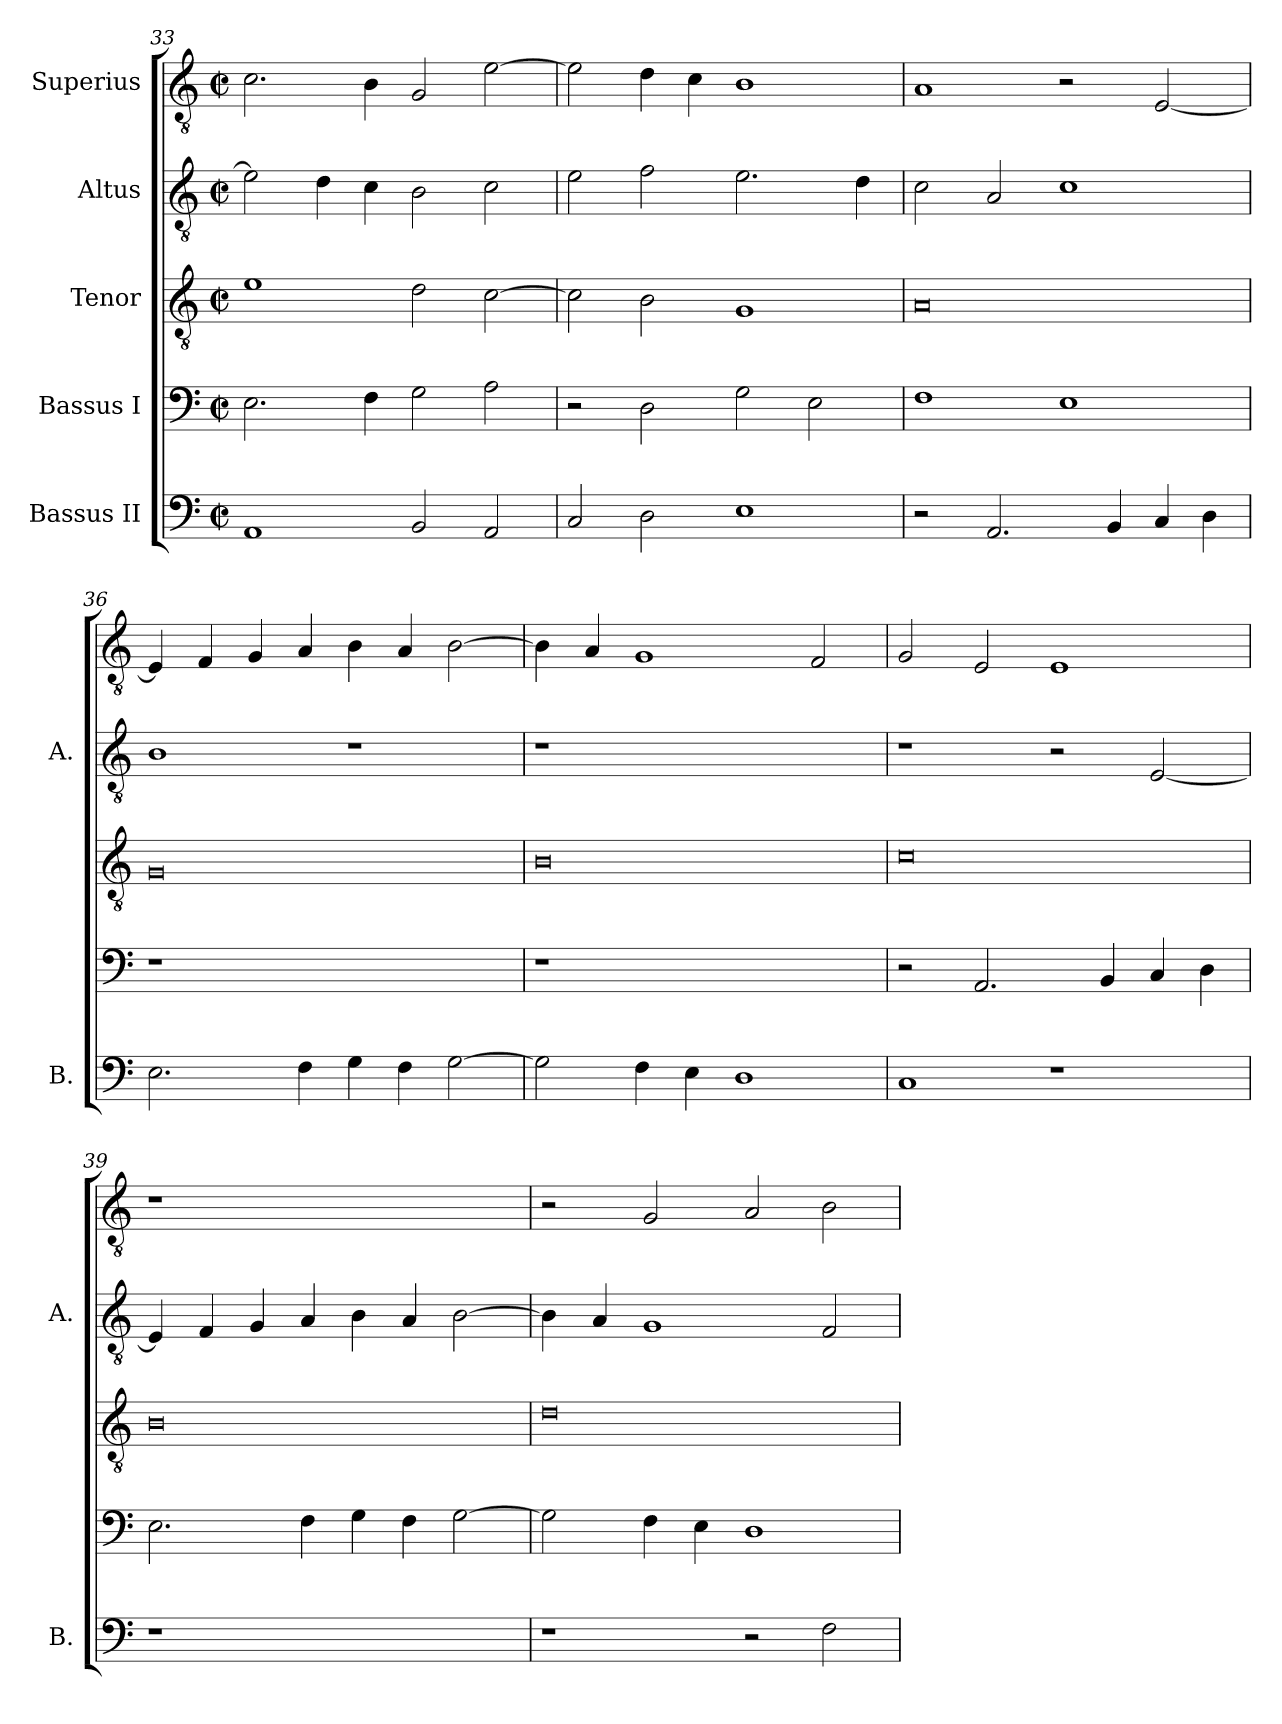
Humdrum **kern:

**kern	**kern	**kern	**kern	**kern
*part5	*part4	*part3	*part2	*part1
*staff5	*staff4	*staff3	*staff2	*staff1
*I"Bassus II	*I"Bassus I	*I"Tenor	*I"Altus	*I"Superius
*I'B.	*	*	*I'A.	*
*clefF4	*clefF4	*clefGv2	*clefGv2	*clefGv2
*	*	*ITrd7c12	*ITrd7c12	*ITrd7c12
*k[]	*k[]	*k[]	*k[]	*k[]
*C:	*C:	*C:	*C:	*C:
*M2/2	*M2/2	*M2/2	*M2/2	*M2/2
*met(c|)	*met(c|)	*met(c|)	*met(c|)	*met(c|)
=33	=33	=33	=33	=33
1AAi	2.Ei\	1Ei	2Ei\]	2.Ci\
.	.	.	4Di\	.
.	4Fi\	.	4Ci\	4BBi\
2BBi/	2Gi\	2Di\	2BBi\	2GGi/
2AAi/	2Ai\	[>2Ci\	2Ci\	[>2Ei\
!!LO:LB:g=z
=34	=34	=34	=34	=34
2Ci/	2r	2Ci\]	2Ei\	2Ei\]
2Di\	2Di\	2BBi\	2Fi\	4Di\
.	.	.	.	4Ci\
1Ei	2Gi\	1GGi	2.Ei\	1BBi
.	2Ei\	.	.	.
.	.	.	4Di\	.
=35	=35	=35	=35	=35
2r	1Fi	0AAi	2Ci\	1AAi
2.AAi/	.	.	2AAi/	.
.	1Ei	.	1Ci	2r
4BBi/	.	.	.	.
4Ci/	.	.	.	[<2EEi/
4Di\	.	.	.	.
=36	=36	=36	=36	=36
!	!LO:N:vis=1	!	!	!
2.Ei\	1r	0GGi	1BBi	4EEi/]
.	.	.	.	4FFi/
.	.	.	.	4GGi/
4Fi\	.	.	.	4AAi/
4Gi\	1ryy	.	1r	4BBi\
4Fi\	.	.	.	4AAi/
[>2Gi\	.	.	.	[>2BBi\
=37	=37	=37	=37	=37
!	!LO:N:vis=1	!	!LO:N:vis=1	!
2Gi\]	1r	0BBi	1r	4BBi\]
.	.	.	.	4AAi/
4Fi\	.	.	.	1GGi
4Ei\	.	.	.	.
1Di	1ryy	.	1ryy	.
.	.	.	.	2FFi/
!!LO:PB:g=z
=38	=38	=38	=38	=38
1Ci	2r	0Ci	1r	2GGi/
.	2.AAi/	.	.	2EEi/
1r	.	.	2r	1EEi
.	4BBi/	.	.	.
.	4Ci/	.	[<2EEi/	.
.	4Di\	.	.	.
=39	=39	=39	=39	=39
!LO:N:vis=1	!	!	!	!LO:N:vis=1
1r	2.Ei\	0BBi	4EEi/]	1r
.	.	.	4FFi/	.
.	.	.	4GGi/	.
.	4Fi\	.	4AAi/	.
1ryy	4Gi\	.	4BBi\	1ryy
.	4Fi\	.	4AAi/	.
.	[>2Gi\	.	[>2BBi\	.
=40	=40	=40	=40	=40
1r	2Gi\]	0Di	4BBi\]	2r
.	.	.	4AAi/	.
.	4Fi\	.	1GGi	2GGi/
.	4Ei\	.	.	.
2r	1Di	.	.	2AAi/
2Fi\	.	.	2FFi/	2BBi\
=	=	=	=	=
*-	*-	*-	*-	*-
